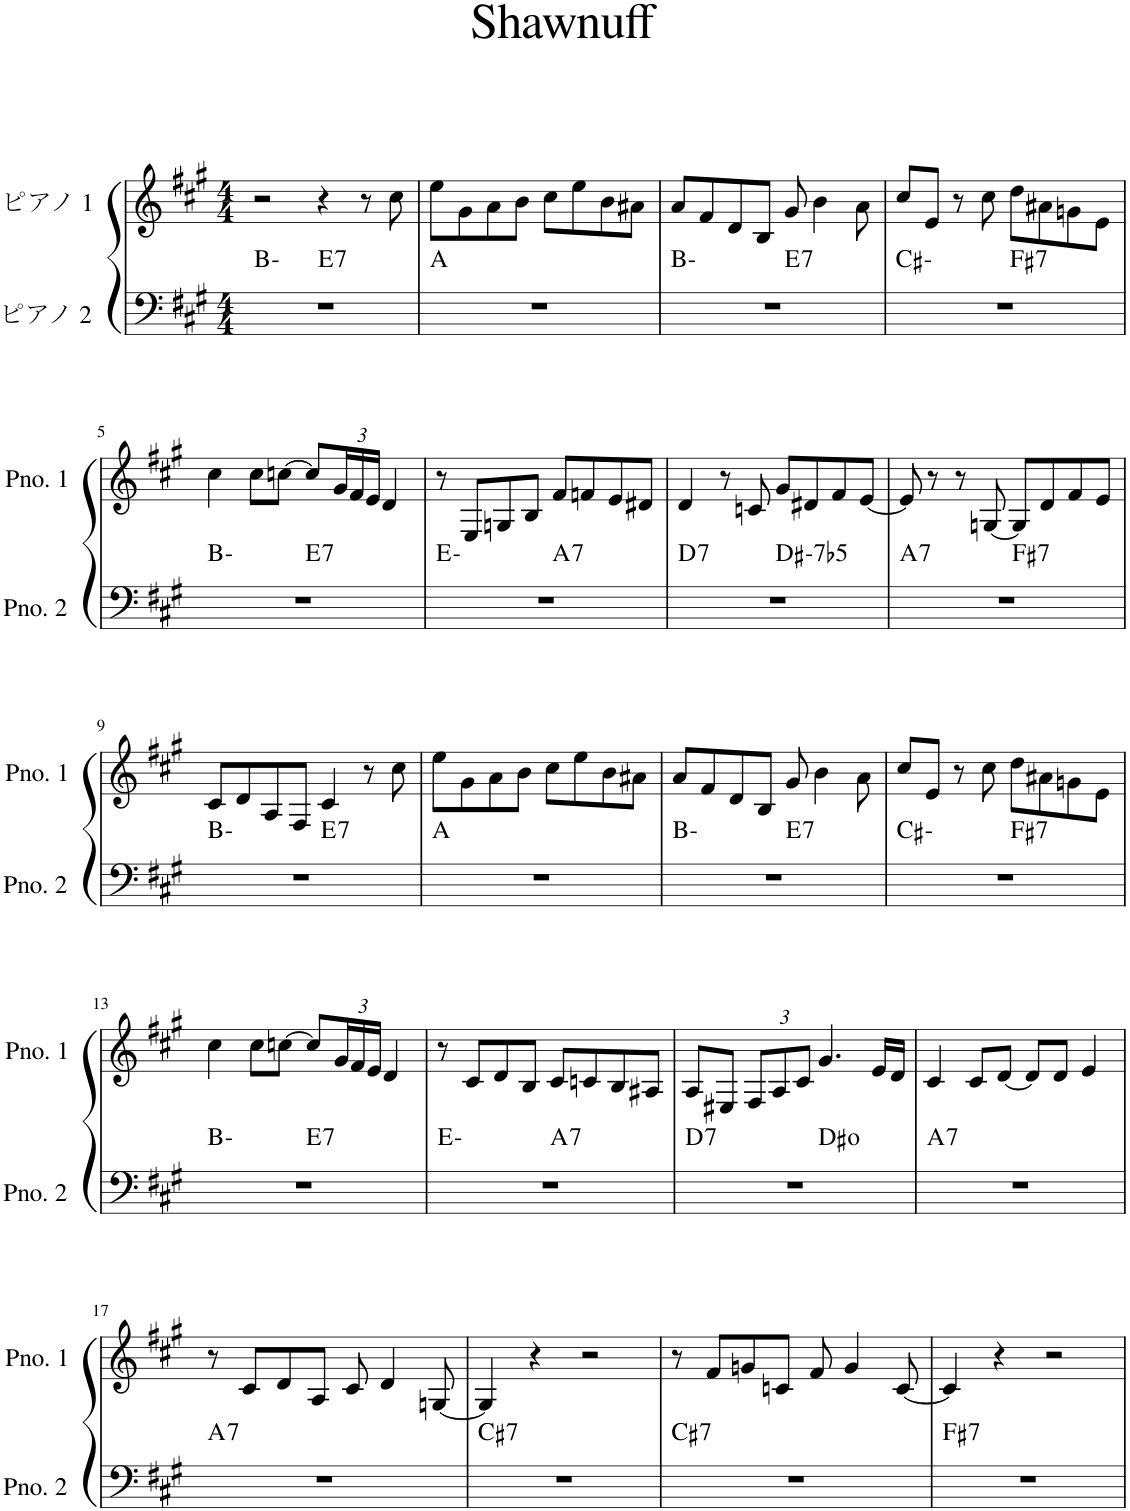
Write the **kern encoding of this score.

**kern	**harte	**kern
*part2	*part2	*part1
*staff2	*	*staff1
*I"ピアノ 2	*	*I"ピアノ 1
*clefF4	*	*clefG2
*k[f#c#g#]	*	*k[f#c#g#]
*M4/4	*	*M4/4
=1	=1	=1
*^	*	*
1r	2ryy	B:min	2r
!	!	!LO:H:kt=7	!
.	2ryy	E:7	4r
.	.	.	8r
.	.	.	8cc#\
*v	*v	*	*
=2	=2	=2
1r	A:maj	8ee\L
.	.	8g#\
.	.	8a\
.	.	8b\J
.	.	8cc#\L
.	.	8ee\
.	.	8b\
.	.	8a#X\J
=3	=3	=3
*^	*	*
1r	2ryy	B:min	8a/L
.	.	.	8f#/
.	.	.	8d/
.	.	.	8B/J
!	!	!LO:H:kt=7	!
.	2ryy	E:7	8g#/
.	.	.	4b\
.	.	.	8a\
=4	=4	=4	=4
1r	2ryy	C#:min	8cc#/L
.	.	.	8e/J
.	.	.	8r
.	.	.	8cc#\
!	!	!LO:H:kt=7	!
.	2ryy	F#:7	8dd\L
.	.	.	8a#X\
.	.	.	8gn\
.	.	.	8e\J
!!LO:LB:g=z
=5	=5	=5	=5
1r	2ryy	B:min	4cc#\
.	.	.	8cc#\L
.	.	.	[8ccn\J
!	!	!LO:H:kt=7	!
.	2ryy	E:7	8cc/L]
*	*	*	*Xbrackettup
.	.	.	24g#/L
.	.	.	24f#/
.	.	.	24e/JJ
.	.	.	4d/
=6	=6	=6	=6
1r	2ryy	E:min	8r
.	.	.	8E/L
.	.	.	8Gn/
.	.	.	8B/J
!	!	!LO:H:kt=7	!
.	2ryy	A:7	8f#/L
.	.	.	8fn/
.	.	.	8e/
.	.	.	8d#X/J
=7	=7	=7	=7
!	!	!LO:H:kt=7	!
1r	2ryy	D:7	4d/
.	.	.	8r
.	.	.	8cn/
!	!	!LO:H:kt=-7b5	!
.	2ryy	D#:hdim7	8g#/L
.	.	.	8d#X/
.	.	.	8f#/
.	.	.	[8e/J
=8	=8	=8	=8
!	!	!LO:H:kt=7	!
1r	2ryy	A:7	8e/]
.	.	.	8r
.	.	.	8r
.	.	.	[8Gn/
!	!	!LO:H:kt=7	!
.	2ryy	F#:7	8G/L]
.	.	.	8d/
.	.	.	8f#/
.	.	.	8e/J
!!LO:LB:g=z
=9	=9	=9	=9
1r	2ryy	B:min	8c#/L
.	.	.	8d/
.	.	.	8A/
.	.	.	8F#/J
!	!	!LO:H:kt=7	!
.	2ryy	E:7	4c#/
.	.	.	8r
.	.	.	8cc#\
*v	*v	*	*
=10	=10	=10
1r	A:maj	8ee\L
.	.	8g#\
.	.	8a\
.	.	8b\J
.	.	8cc#\L
.	.	8ee\
.	.	8b\
.	.	8a#X\J
=11	=11	=11
*^	*	*
1r	2ryy	B:min	8a/L
.	.	.	8f#/
.	.	.	8d/
.	.	.	8B/J
!	!	!LO:H:kt=7	!
.	2ryy	E:7	8g#/
.	.	.	4b\
.	.	.	8a\
=12	=12	=12	=12
1r	2ryy	C#:min	8cc#/L
.	.	.	8e/J
.	.	.	8r
.	.	.	8cc#\
!	!	!LO:H:kt=7	!
.	2ryy	F#:7	8dd\L
.	.	.	8a#X\
.	.	.	8gn\
.	.	.	8e\J
!!LO:LB:g=z
=13	=13	=13	=13
1r	2ryy	B:min	4cc#\
.	.	.	8cc#\L
.	.	.	[8ccn\J
!	!	!LO:H:kt=7	!
.	2ryy	E:7	8cc/L]
.	.	.	24g#/L
.	.	.	24f#/
.	.	.	24e/JJ
.	.	.	4d/
=14	=14	=14	=14
1r	2ryy	E:min	8r
.	.	.	8c#/L
.	.	.	8d/
.	.	.	8B/J
!	!	!LO:H:kt=7	!
.	2ryy	A:7	8c#/L
.	.	.	8cn/
.	.	.	8B/
.	.	.	8A#X/J
=15	=15	=15	=15
!	!	!LO:H:kt=7	!
1r	2ryy	D:7	8A/L
.	.	.	8E#X/J
.	.	.	12F#/L
.	.	.	12A/
.	.	.	12c#/J
.	2ryy	D#:dim	4.g#/
.	.	.	16e/LL
.	.	.	16d/JJ
=16	=16	=16	=16
!	!	!LO:H:kt=7	!
*v	*v	*	*
1r	A:7	4c#/
.	.	8c#/L
.	.	[8d/J
.	.	8d/L]
.	.	8d/J
.	.	4e/
!!LO:LB:g=z
=17	=17	=17
!	!LO:H:kt=7	!
1r	A:7	8r
.	.	8c#/L
.	.	8d/
.	.	8A/J
.	.	8c#/
.	.	4d/
.	.	[8Gn/
=18	=18	=18
!	!LO:H:kt=7	!
1r	C#:7	4G/]
.	.	4r
.	.	2r
=19	=19	=19
!	!LO:H:kt=7	!
1r	C#:7	8r
.	.	8f#/L
.	.	8gn/
.	.	8cn/J
.	.	8f#/
.	.	4g/
.	.	[8c/
=20	=20	=20
!	!LO:H:kt=7	!
1r	F#:7	4c/]
.	.	4r
.	.	2r
=	=	=
*-	*-	*-
